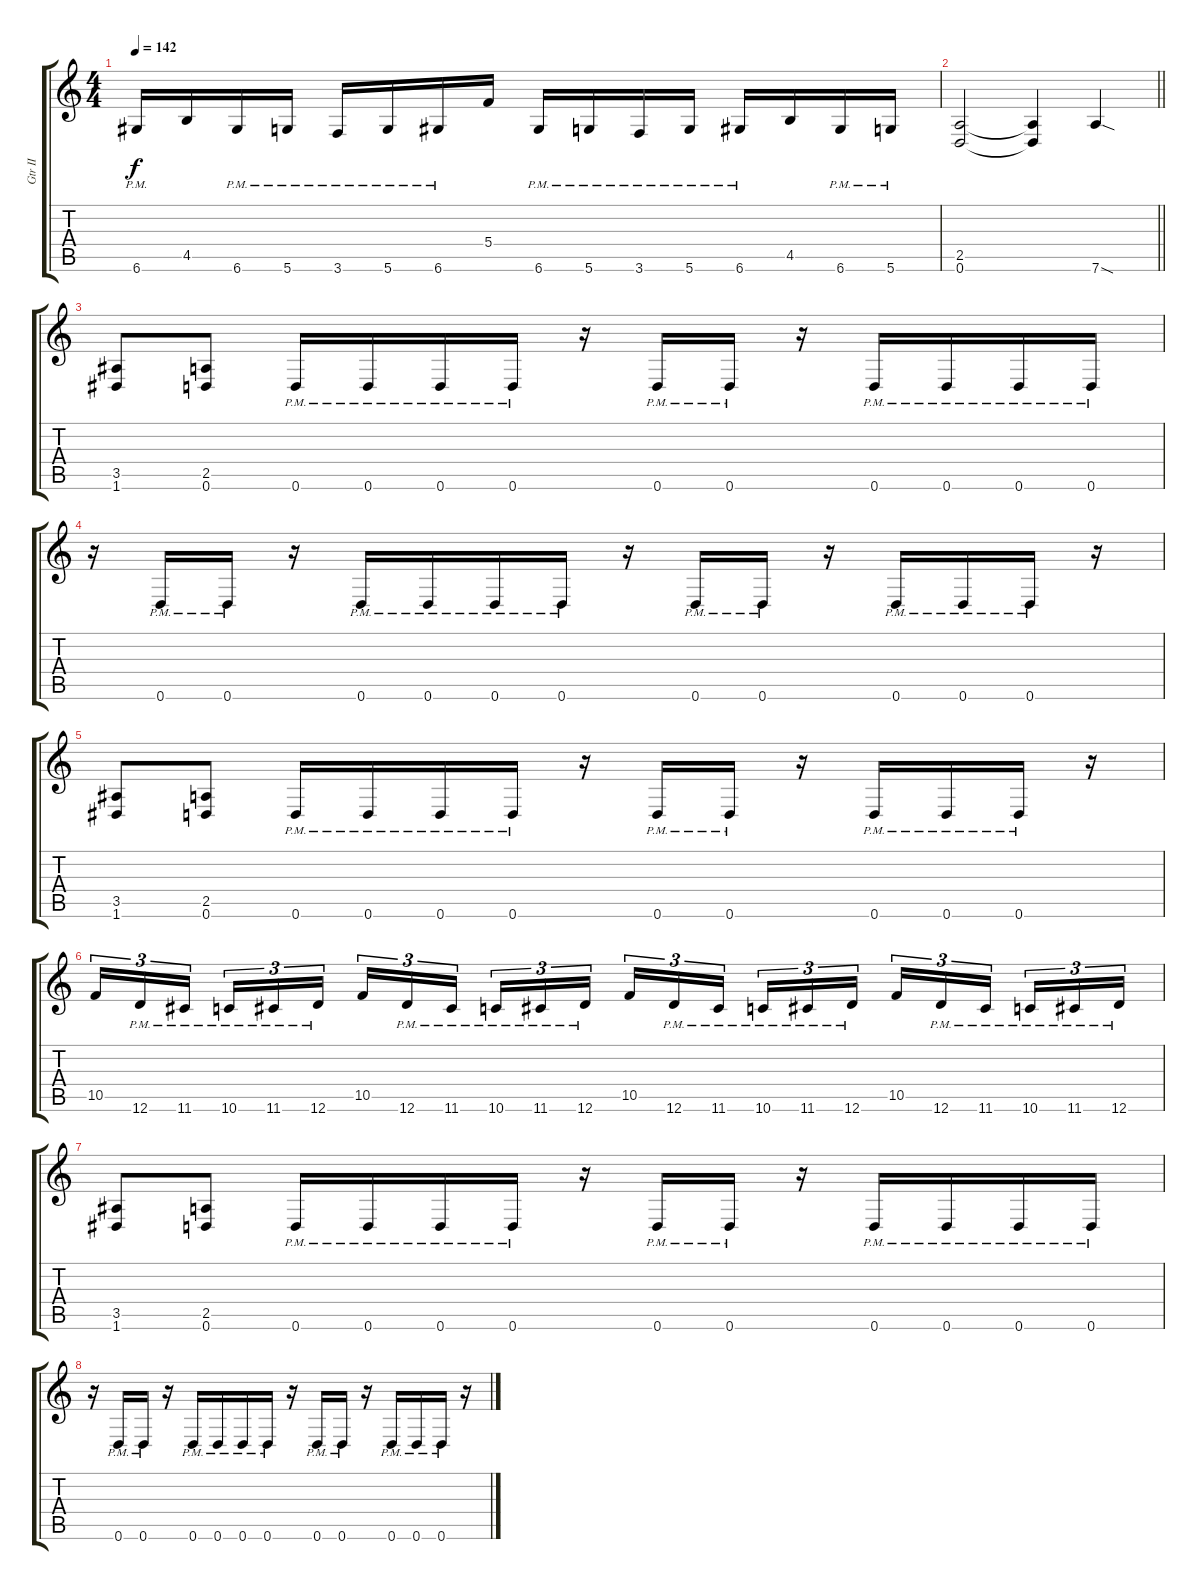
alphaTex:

\track ("Gtr II" "Gtr II") {instrument distortionguitar}
\staff {score tabs}
\tuning (D4 A3 F3 C3 G2 D2) {hide}
\ts (4 4)
\tempo 142
\clef g2
\ks c
6.6{pm}.16{dy f} 4.5.16 6.6{pm}.16 5.6{pm}.16 3.6{pm}.16 5.6{pm}.16 6.6{pm}.16 5.4.16 6.6{pm}.16 5.6{pm}.16 3.6{pm}.16 5.6{pm}.16 6.6{pm}.16 4.5.16 6.6{pm}.16 5.6{pm}.16 |
\barLineRight lightlight
(2.5 0.6).2 (2.5{t} 0.6{t}).4 7.6{sod}.4 |
(3.5 1.6).8 (2.5 0.6).8 0.6{pm}.16 0.6{pm}.16 0.6{pm}.16 0.6{pm}.16 r.16 0.6{pm}.16 0.6{pm}.16 r.16 0.6{pm}.16 0.6{pm}.16 0.6{pm}.16 0.6{pm}.16 |
r.16 0.6{pm}.16 0.6{pm}.16 r.16 0.6{pm}.16 0.6{pm}.16 0.6{pm}.16 0.6{pm}.16 r.16 0.6{pm}.16 0.6{pm}.16 r.16 0.6{pm}.16 0.6{pm}.16 0.6{pm}.16 r.16 |
(3.5 1.6).8 (2.5 0.6).8 0.6{pm}.16 0.6{pm}.16 0.6{pm}.16 0.6{pm}.16 r.16 0.6{pm}.16 0.6{pm}.16 r.16 0.6{pm}.16 0.6{pm}.16 0.6{pm}.16 r.16 |
10.5.16{tu (3 2)} 12.6{pm}.16{tu (3 2)} 11.6{pm}.16{tu (3 2) beam splitsecondary} 10.6{pm}.16{tu (3 2)} 11.6{pm}.16{tu (3 2)} 12.6{pm}.16{tu (3 2)} 10.5.16{tu (3 2)} 12.6{pm}.16{tu (3 2)} 11.6{pm}.16{tu (3 2) beam splitsecondary} 10.6{pm}.16{tu (3 2)} 11.6{pm}.16{tu (3 2)} 12.6{pm}.16{tu (3 2)} 10.5.16{tu (3 2)} 12.6{pm}.16{tu (3 2)} 11.6{pm}.16{tu (3 2) beam splitsecondary} 10.6{pm}.16{tu (3 2)} 11.6{pm}.16{tu (3 2)} 12.6{pm}.16{tu (3 2)} 10.5.16{tu (3 2)} 12.6{pm}.16{tu (3 2)} 11.6{pm}.16{tu (3 2) beam splitsecondary} 10.6{pm}.16{tu (3 2)} 11.6{pm}.16{tu (3 2)} 12.6{pm}.16{tu (3 2)} |
(3.5 1.6).8 (2.5 0.6).8 0.6{pm}.16 0.6{pm}.16 0.6{pm}.16 0.6{pm}.16 r.16 0.6{pm}.16 0.6{pm}.16 r.16 0.6{pm}.16 0.6{pm}.16 0.6{pm}.16 0.6{pm}.16 |
r.16 0.6{pm}.16 0.6{pm}.16 r.16 0.6{pm}.16 0.6{pm}.16 0.6{pm}.16 0.6{pm}.16 r.16 0.6{pm}.16 0.6{pm}.16 r.16 0.6{pm}.16 0.6{pm}.16 0.6{pm}.16 r.16
